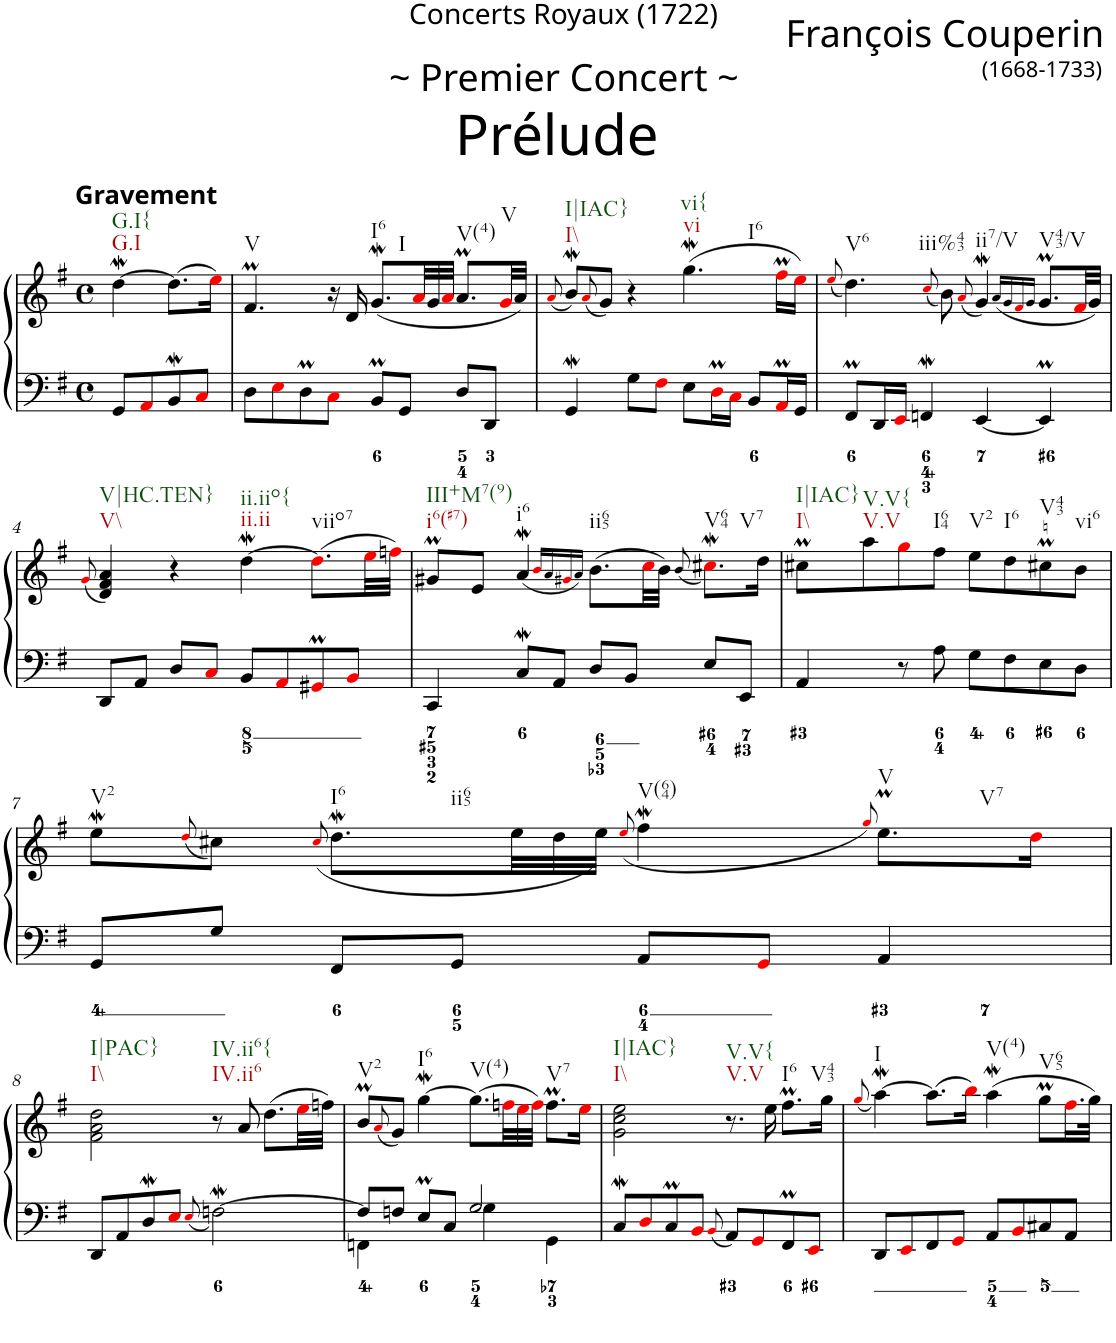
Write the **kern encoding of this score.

**kern	**kern
*part1	*part1
*staff2	*staff1
*I"Clavecin	*
*clefF4	*clefG2
*k[f#]	*k[f#]
*G:	*G:
*M4/4	*M4/4
*met(c)	*met(c)
=	=
!	!LO:TX:a:B:t=Gravement
!	!LO:TX:b:t=G.I
!	!LO:TX:b:t=G.I{
8GG/L	[4ddW\
8AAi/	.
8BBW/	(>8.dd\L]
8Ci/J	.
.	16eei\Jk)
=1	=1
!	!LO:TX:b:t=V
8D\L	4.f#m/
8Ei\	.
8DM\	.
8Ci\J	16r
.	16d/
!	!LO:TX:b:t=I6
!	!LO:TX:b:t=I
8BBm/L	(<8.gw/L
8GG/J	.
*	*Xtuplet
.	48ai/LL
.	48g/
.	48ai/JJJ
!	!LO:TX:b:t=V(4)
8D/L	8.aM/L
8DD/J	.
!	!LO:TX:b:t=V
.	32gi/LL
.	32a/JJJ)
=2	=2
.	(<8qai/
!	!LO:TX:b:t=I\\
!	!LO:TX:b:t=I|IAC}
4GGw/	8bW/L)
.	(<8qai/
.	8g/J)
8G\L	4r
8F#i\J	.
!	!LO:TX:b:t=vi
!	!LO:TX:b:t=vi{
!	!LO:TX:b:t=I6
8E\L	(>4.ggw\
16DMi\L	.
16Ci\JJ	.
8BB/L	.
16AAMi/L	16ff#mi\LL
16GG/JJ	16eei\JJ)
=3	=3
.	(<8qeei/
!	!LO:TX:b:t=V6
!	!LO:TX:b:t=iii%43
8FF#m/L	4.dd\)
16DD/L	.
16EEi/JJ	.
4FFnw/	.
.	(<8qcci/
.	8b\)
.	(<8qai/
!	!LO:TX:b:t=ii7/V
[4EE/	4gw/)
.	(<16qa/LL
.	16qg/
.	16qf#i/
.	16qg/JJ
!	!LO:TX:b:t=V43/V
4EEM/]	8.gM/L
.	32f#i/LL
.	32g/JJJ)
!!LO:LB:g=z
=4	=4
.	(<8qgi/
!	!LO:TX:b:t=V\\
!	!LO:TX:b:t=V|HC.TEN}
8DD/L	4d/ 4f#/ 4a/)
8AA/J	.
8D/L	4r
8Ci/J	.
!	!LO:TX:b:t=ii.ii
!	!LO:TX:b:t=ii.iio{
8BB/L	[4ddW\
8AAi/	.
!	!LO:TX:b:t=viio7
8GG#Xmi/	(>8.ddi\L]
8BBi/J	.
.	32eei\LL
.	32ffni\JJJ)
=5	=5
!	!LO:TX:b:t=i6(#7)
!	!LO:TX:b:t=III+M7(9)
4CC/	8g#Xm/L
.	8e/J
!	!LO:TX:b:t=i6
8Cw/L	(<4aW/
8AA/J	.
.	16qbi/LL
.	16qa/
.	16qg#Xi/
.	16qa/JJ)
!	!LO:TX:b:t=ii65
8D/L	(>8.b\L
8BB/J	.
.	32cci\LL
.	32b\JJJ)
.	(<8qb/
!	!LO:TX:b:t=V64
!	!LO:TX:b:t=V7
8E/L	8.cc#XWi\L)
8EE/J	.
.	16dd\Jk
=6	=6
!	!LO:TX:b:t=I\\
!	!LO:TX:b:t=I|IAC}
4AA/	8cc#Xm\L
!	!LO:TX:b:t=V.V
!	!LO:TX:b:t=V.V{
.	8aa\
8r	8ggi\
!	!LO:TX:b:t=I64
8A\	8ff#\J
!	!LO:TX:b:t=V2
8G\L	8ee\L
!	!LO:TX:b:t=I6
8F#\	8dd\
!	!LO:TX:b:t=V43
8E\	8cc#Xm\
!	!LO:TX:b:t=vi6
8D\J	8b\J
!!LO:LB:g=z
=7	=7
!	!LO:TX:b:t=V2
8GG/L	8eeW\L
.	(<8qddi/
8G/J	8cc#X\J)
.	(<8qcc#i/
!	!LO:TX:b:t=I6
!	!LO:TX:b:t=ii65
8FF#/L	8.ddW\L
8GG/J	.
.	48ee\LL
.	48dd\
.	48ee\JJJ)
.	(<8qeei/
!	!LO:TX:b:t=V(64)
8AA/L	4ff#W\
8GGi/J	.
.	8qggi/)
!	!LO:TX:b:t=V
!	!LO:TX:b:t=V7
4AA/	8.eeM\L
.	16ddi\Jk
!!LO:LB:g=z
=8	=8
!	!LO:TX:b:t=I\\
!	!LO:TX:b:t=I|PAC}
8DD/L	2f#\ 2a\ 2dd\
8AA/	.
8DW/	.
8Ei/J	.
8qEi/	.
!	!LO:TX:b:t=IV.ii6
!	!LO:TX:b:t=IV.ii6{
[2Fnw\	8r
.	8a/
.	(>8.dd\L
.	32eei\LL
.	32ffn\JJJ)
=9	=9
*^	*
!	!	!LO:TX:b:t=V2
8F/L]	4FFn\	8bm/L
.	.	(<8qai/
8Fn/J	.	8g/J)
!	!	!LO:TX:b:t=I6
8EM/L	4ryy	[4ggw\
8C/J	.	.
!	!	!LO:TX:b:t=V(4)
2G/	4G\	(>8.gg\L]
.	.	48ffni\LL
.	.	48eei\
.	.	48ffi\JJJ)
!	!	!LO:TX:b:t=V7
.	4GG\	8.ffM\L
.	.	16eei\Jk
*v	*v	*
=9X1	=9X1
!	!LO:TX:b:t=I\\
!	!LO:TX:b:t=I|IAC}
8Cw/L	2g\ 2cc\ 2ee\
8Di/	.
8CM/	.
8BBi/J	.
8qBBi/	.
!	!LO:TX:b:t=V.V
!	!LO:TX:b:t=V.V{
8AA/L	8.r
8GGi/	.
.	16ee\
!	!LO:TX:b:t=I6
8FF#m/	8.ff#m\L
8EEi/J	.
!	!LO:TX:b:t=V43
.	16gg\Jk
=10	=10
.	(<8qggi/
!	!LO:TX:b:t=I
8DD/L	[4aaW\)
8EEi/	.
8FF#/	(>8.aa\L]
8GGi/J	.
.	16bbi\Jk)
!	!LO:TX:b:t=V(4)
8AA/L	(>4aaW\
8BBi/	.
!	!LO:TX:b:t=V65
8C#X/	8ggM\L
8AA/J	16.ff#i\L
.	32gg\JJk)
=	=
*-	*-
